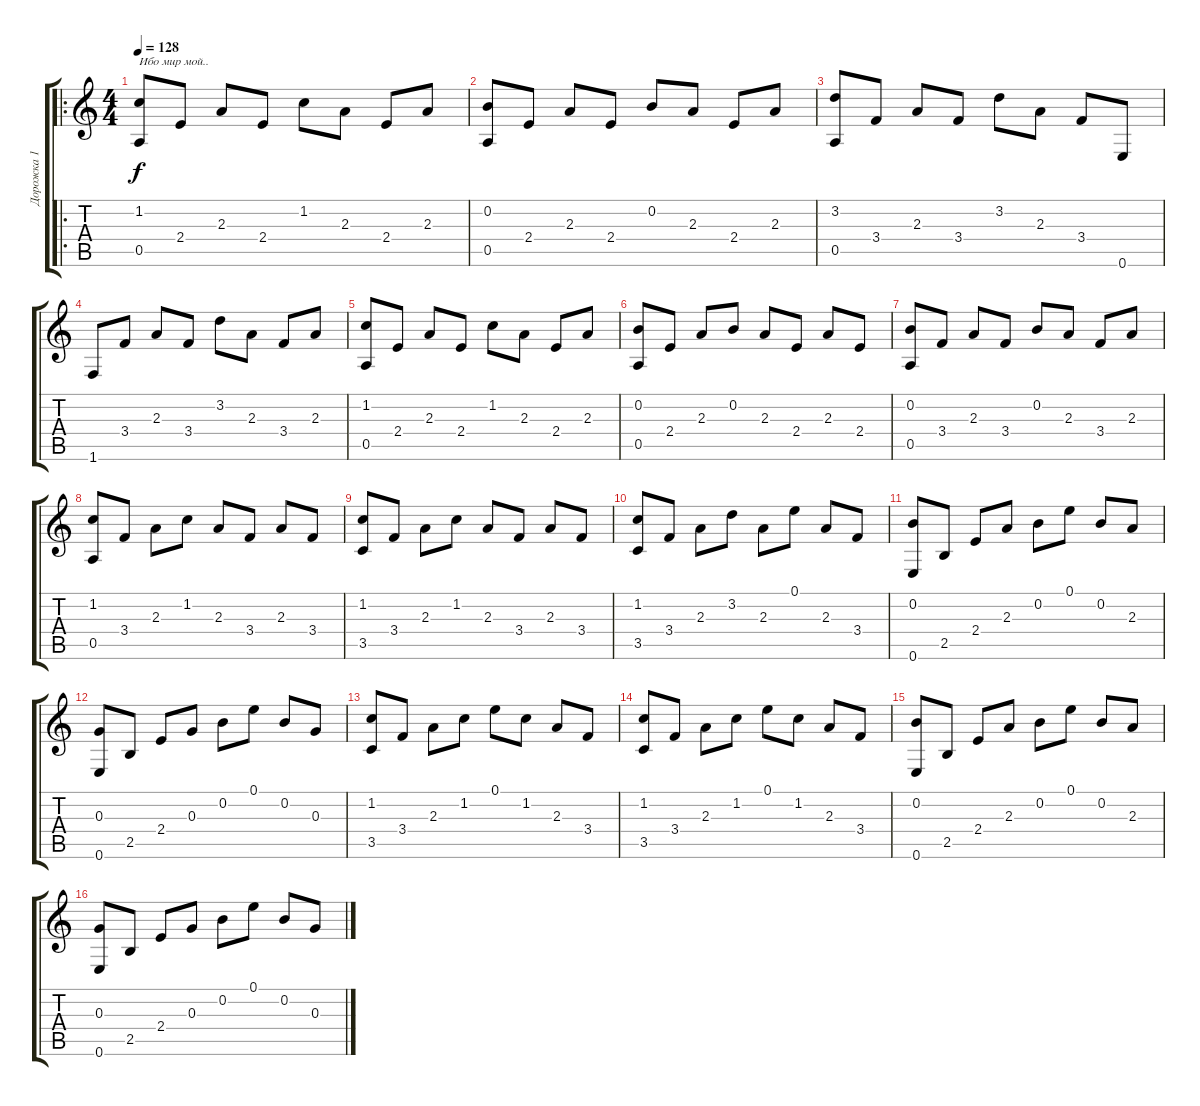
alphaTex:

\track ("Дорожка 1" "Дорожка 1") {instrument acousticguitarnylon}
\staff {score tabs}
\tuning (E4 B3 G3 D3 A2 E2) {hide}
\ro
\ts (4 4)
\tempo 128
\clef g2
\ks c
(1.2 0.5).8{txt "Ибо мир мой.." dy f} 2.4.8 2.3.8 2.4.8 1.2.8 2.3.8 2.4.8 2.3.8 |
(0.2 0.5).8 2.4.8 2.3.8 2.4.8 0.2.8 2.3.8 2.4.8 2.3.8 |
(3.2 0.5).8 3.4.8 2.3.8 3.4.8 3.2.8 2.3.8 3.4.8 0.6.8 |
1.6.8 3.4.8 2.3.8 3.4.8 3.2.8 2.3.8 3.4.8 2.3.8 |
(1.2 0.5).8 2.4.8 2.3.8 2.4.8 1.2.8 2.3.8 2.4.8 2.3.8 |
(0.2 0.5).8 2.4.8 2.3.8 0.2.8 2.3.8 2.4.8 2.3.8 2.4.8 |
(0.2 0.5).8 3.4.8 2.3.8 3.4.8 0.2.8 2.3.8 3.4.8 2.3.8 |
(1.2 0.5).8 3.4.8 2.3.8 1.2.8 2.3.8 3.4.8 2.3.8 3.4.8 |
(1.2 3.5).8 3.4.8 2.3.8 1.2.8 2.3.8 3.4.8 2.3.8 3.4.8 |
(1.2 3.5).8 3.4.8 2.3.8 3.2.8 2.3.8 0.1.8 2.3.8 3.4.8 |
(0.2 0.6).8 2.5.8 2.4.8 2.3.8 0.2.8 0.1.8 0.2.8 2.3.8 |
(0.3 0.6).8 2.5.8 2.4.8 0.3.8 0.2.8 0.1.8 0.2.8 0.3.8 |
(1.2 3.5).8 3.4.8 2.3.8 1.2.8 0.1.8 1.2.8 2.3.8 3.4.8 |
(1.2 3.5).8 3.4.8 2.3.8 1.2.8 0.1.8 1.2.8 2.3.8 3.4.8 |
(0.2 0.6).8 2.5.8 2.4.8 2.3.8 0.2.8 0.1.8 0.2.8 2.3.8 |
(0.3 0.6).8 2.5.8 2.4.8 0.3.8 0.2.8 0.1.8 0.2.8 0.3.8
